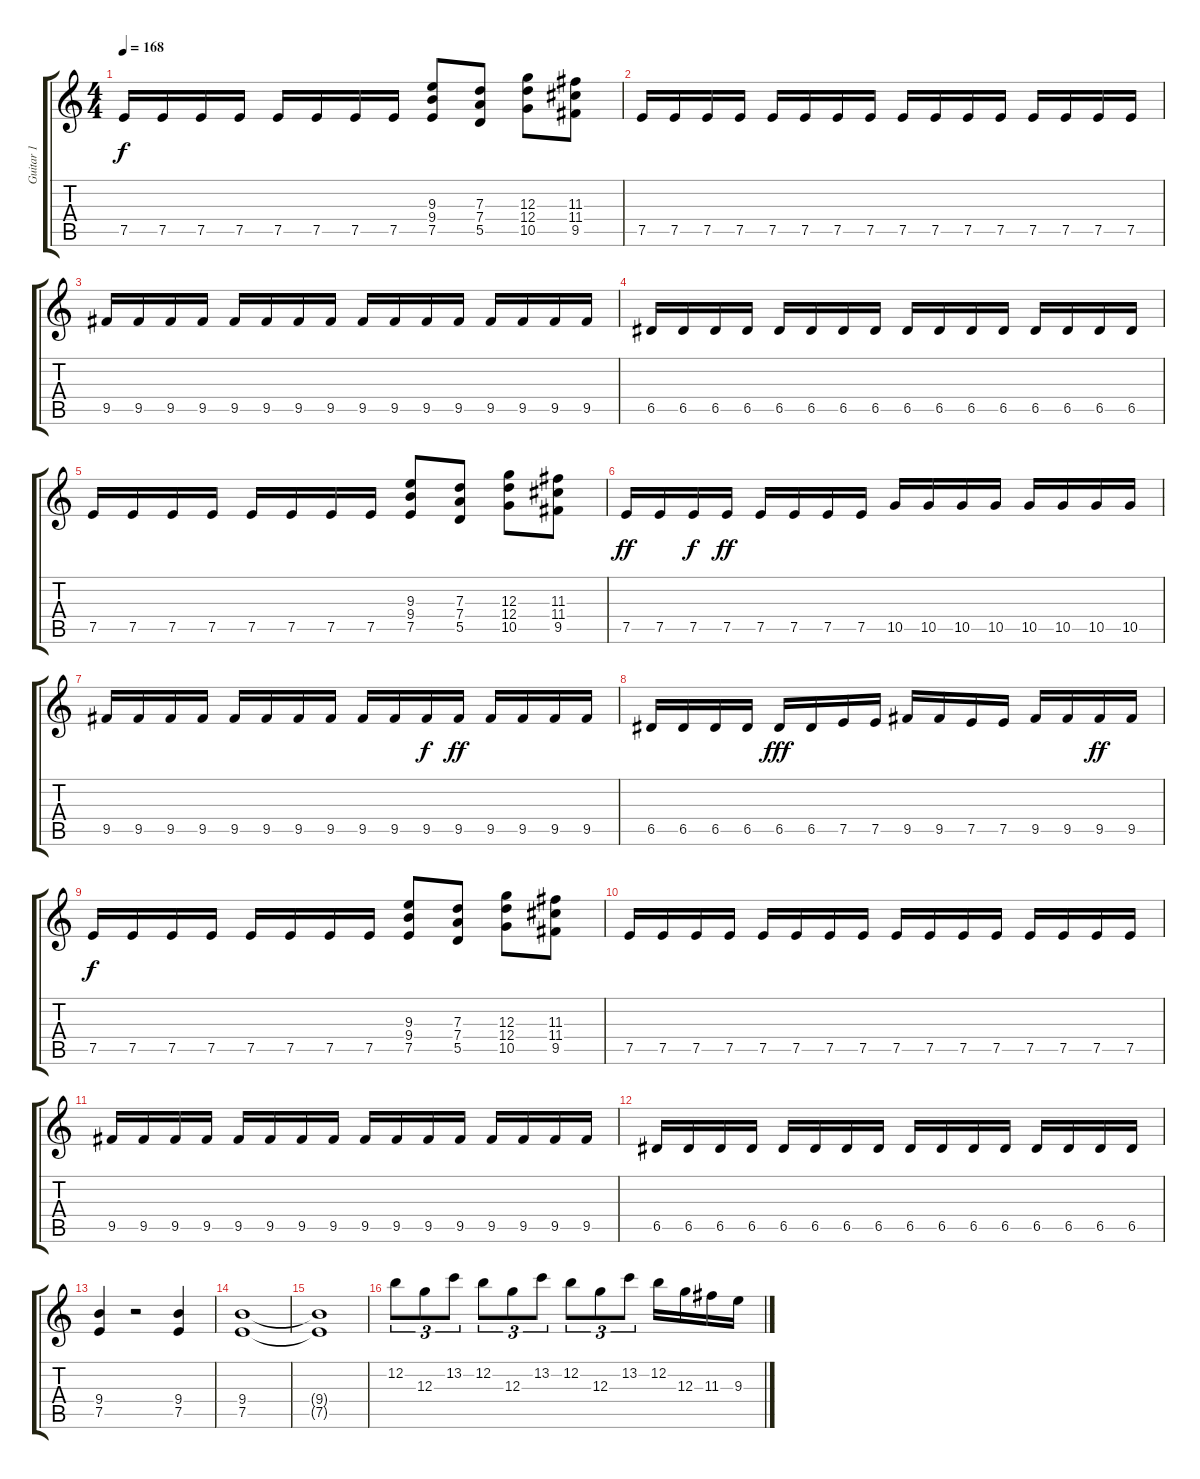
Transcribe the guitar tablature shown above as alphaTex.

\track ("Guitar 1" "Guitar 1") {instrument distortionguitar}
\staff {score tabs}
\tuning (E4 B3 G3 D3 A2 E2) {hide}
\ts (4 4)
\tempo 168
\clef g2
\ks c
7.5.16{dy f} 7.5.16 7.5.16 7.5.16 7.5.16 7.5.16 7.5.16 7.5.16 (9.3 9.4 7.5).8 (7.3 7.4 5.5).8 (12.3 12.4 10.5).8 (11.3 11.4 9.5).8 |
7.5.16 7.5.16 7.5.16 7.5.16 7.5.16 7.5.16 7.5.16 7.5.16 7.5.16 7.5.16 7.5.16 7.5.16 7.5.16 7.5.16 7.5.16 7.5.16 |
9.5.16 9.5.16 9.5.16 9.5.16 9.5.16 9.5.16 9.5.16 9.5.16 9.5.16 9.5.16 9.5.16 9.5.16 9.5.16 9.5.16 9.5.16 9.5.16 |
6.5.16 6.5.16 6.5.16 6.5.16 6.5.16 6.5.16 6.5.16 6.5.16 6.5.16 6.5.16 6.5.16 6.5.16 6.5.16 6.5.16 6.5.16 6.5.16 |
7.5.16 7.5.16 7.5.16 7.5.16 7.5.16 7.5.16 7.5.16 7.5.16 (9.3 9.4 7.5).8 (7.3 7.4 5.5).8 (12.3 12.4 10.5).8 (11.3 11.4 9.5).8 |
7.5.16{dy ff} 7.5.16 7.5.16{dy f} 7.5.16{dy ff} 7.5.16 7.5.16 7.5.16 7.5.16 10.5.16 10.5.16 10.5.16 10.5.16 10.5.16 10.5.16 10.5.16 10.5.16 |
9.5.16 9.5.16 9.5.16 9.5.16 9.5.16 9.5.16 9.5.16 9.5.16 9.5.16 9.5.16 9.5.16{dy f} 9.5.16{dy ff} 9.5.16 9.5.16 9.5.16 9.5.16 |
6.5.16 6.5.16 6.5.16 6.5.16 6.5.16{dy fff} 6.5.16 7.5.16 7.5.16 9.5.16 9.5.16 7.5.16 7.5.16 9.5.16 9.5.16 9.5.16{dy ff} 9.5.16 |
7.5.16{dy f} 7.5.16 7.5.16 7.5.16 7.5.16 7.5.16 7.5.16 7.5.16 (9.3 9.4 7.5).8 (7.3 7.4 5.5).8 (12.3 12.4 10.5).8 (11.3 11.4 9.5).8 |
7.5.16 7.5.16 7.5.16 7.5.16 7.5.16 7.5.16 7.5.16 7.5.16 7.5.16 7.5.16 7.5.16 7.5.16 7.5.16 7.5.16 7.5.16 7.5.16 |
9.5.16 9.5.16 9.5.16 9.5.16 9.5.16 9.5.16 9.5.16 9.5.16 9.5.16 9.5.16 9.5.16 9.5.16 9.5.16 9.5.16 9.5.16 9.5.16 |
6.5.16 6.5.16 6.5.16 6.5.16 6.5.16 6.5.16 6.5.16 6.5.16 6.5.16 6.5.16 6.5.16 6.5.16 6.5.16 6.5.16 6.5.16 6.5.16 |
(9.4 7.5).4 r.2 (9.4 7.5).4 |
(9.4 7.5).1 |
(9.4{t} 7.5{t}).1 |
12.2.8{tu (3 2) balance 9} 12.3.8{tu (3 2)} 13.2.8{tu (3 2)} 12.2.8{tu (3 2)} 12.3.8{tu (3 2)} 13.2.8{tu (3 2)} 12.2.8{tu (3 2)} 12.3.8{tu (3 2)} 13.2.8{tu (3 2)} 12.2.16 12.3.16 11.3.16 9.3.16
